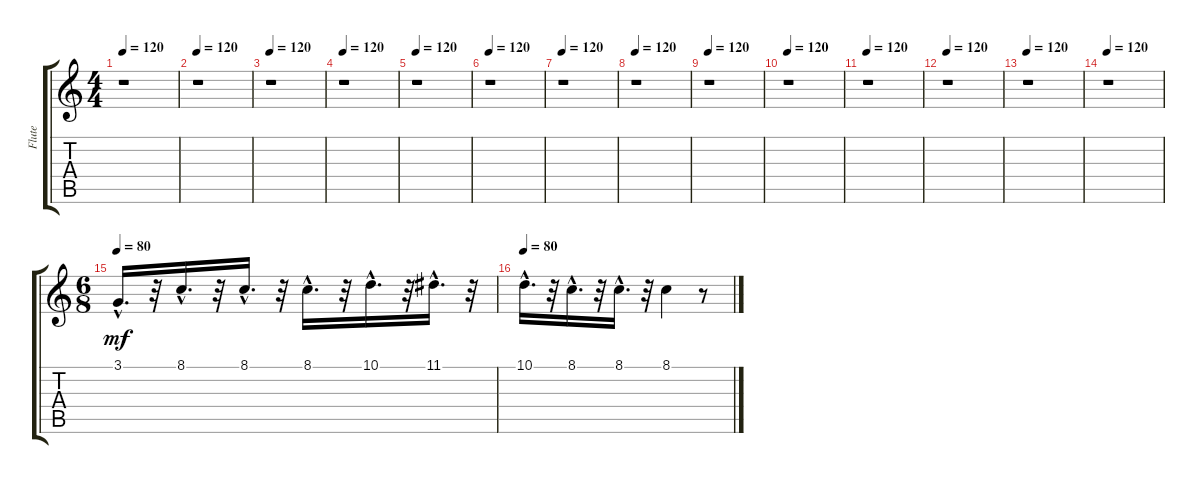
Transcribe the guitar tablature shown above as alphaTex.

\track ("Flute" "Flute") {instrument flute}
\staff {score tabs}
\tuning (E4 B3 G3 D3 A2 E2) {hide}
\ts (4 4)
\tempo 120
\clef g2
\ks c
r.1{dy mf} |
\tempo 120
r.1 |
\tempo 120
r.1 |
\tempo 120
r.1 |
\tempo 120
r.1 |
\tempo 120
r.1 |
\tempo 120
r.1 |
\tempo 120
r.1 |
\tempo 120
r.1 |
\tempo 120
r.1 |
\tempo 120
r.1 |
\tempo 120
r.1 |
\tempo 120
r.1 |
\tempo 120
r.1 |
\ts (6 8)
\tempo 80
3.1{hac}.16{d} r.32 8.1{hac}.16{d} r.32 8.1{hac}.16{d} r.32 8.1{hac}.16{d} r.32 10.1{hac}.16{d} r.32 11.1{hac}.16{d} r.32 |
\tempo 80
10.1{hac}.16{d} r.32 8.1{hac}.16{d} r.32 8.1{hac}.16{d} r.32 8.1.4 r.8
